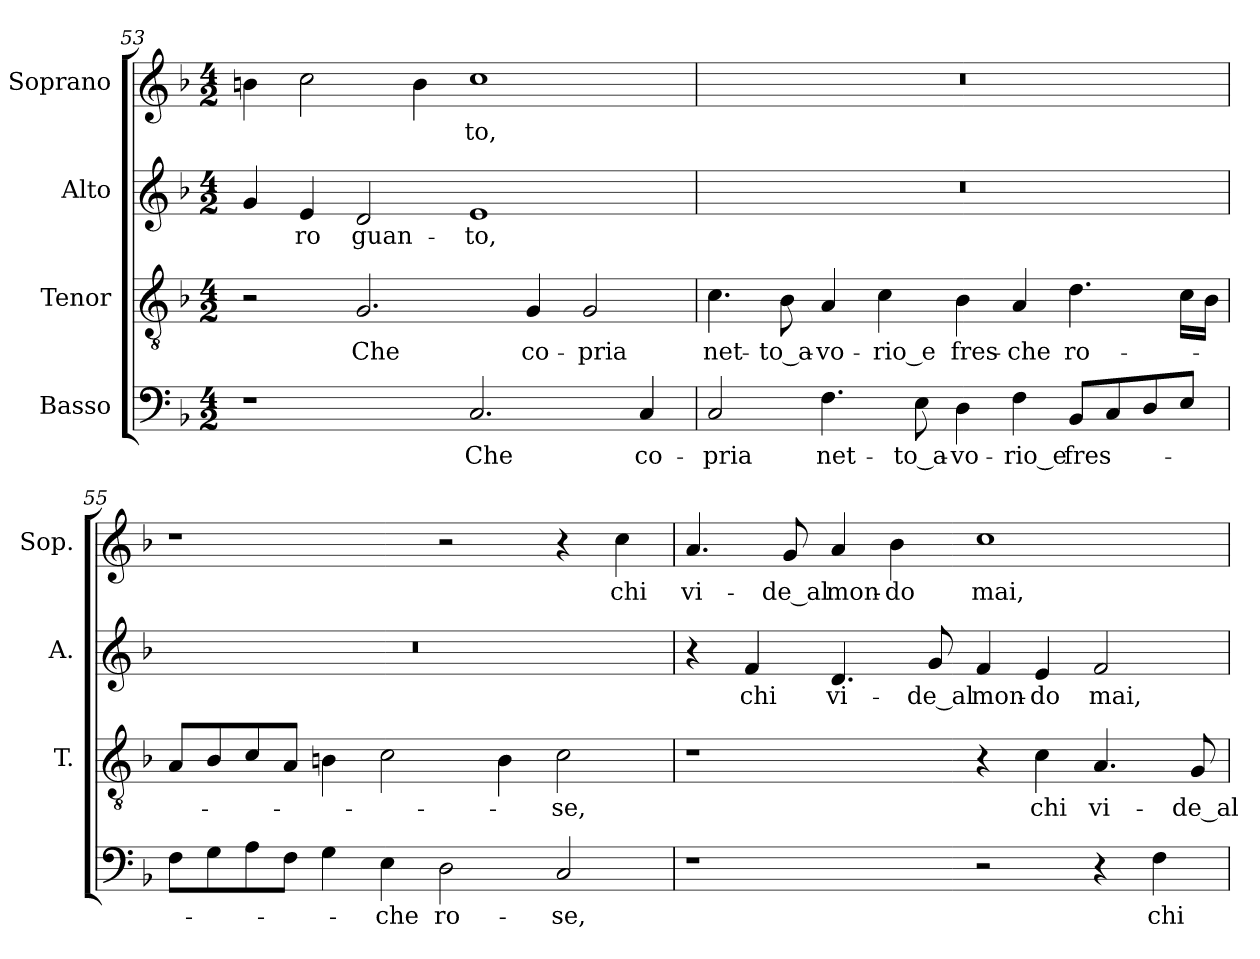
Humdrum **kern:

**kern	**text	**kern	**text	**kern	**text	**kern	**text
*part4	*part4	*part3	*part3	*part2	*part2	*part1	*part1
*staff4	*staff4	*staff3	*staff3	*staff2	*staff2	*staff1	*staff1
*I"Basso	*	*I"Tenor	*	*I"Alto	*	*I"Soprano	*
*	*	*I'T.	*	*I'A.	*	*I'Sop.	*
*clefF4	*	*clefGv2	*	*clefG2	*	*clefG2	*
*	*	*ITrd7c12	*	*	*	*	*
*k[b-]	*	*k[b-]	*	*k[b-]	*	*k[b-]	*
*F:	*	*F:	*	*F:	*	*F:	*
*M4/2	*	*M4/2	*	*M4/2	*	*M4/2	*
=53	=53	=53	=53	=53	=53	=53	=53
1r	.	2r	.	4gi/	.	4bni\	.
!	!	!	!	!	!LO:LY:b:color=#000000	!	!
.	.	.	.	4ei/	-ro	2cci\	.
!	!	!	!LO:LY:b:color=#000000	!	!	!	!
!	!	!	!	!	!LO:LY:b:color=#000000	!	!
.	.	2.GGi/	Che	2di/	guan-	.	.
.	.	.	.	.	.	4bi\	.
!	!LO:LY:b:color=#000000	!	!	!	!	!	!
!	!	!	!	!	!LO:LY:b:color=#000000	!	!
!	!	!	!	!	!	!	!LO:LY:b:color=#000000
2.Ci/	Che	.	.	1ei	-to,	1cci	-to,
!	!	!	!LO:LY:b:color=#000000	!	!	!	!
.	.	4GGi/	co-	.	.	.	.
!	!	!	!LO:LY:b:color=#000000	!	!	!	!
.	.	2GGi/	-pria	.	.	.	.
!	!LO:LY:b:color=#000000	!	!	!	!	!	!
4Ci/	co-	.	.	.	.	.	.
=54	=54	=54	=54	=54	=54	=54	=54
!	!LO:LY:b:color=#000000	!	!	!	!	!	!
!	!	!	!LO:LY:b:color=#000000	!LO:N:vis=1	!	!LO:N:vis=1	!
2Ci/	-pria	4.Ci\	net-	0r	.	0r	.
!	!	!	!LO:LY:b:color=#000000	!	!	!	!
.	.	8BB-i\	-to_a-	.	.	.	.
!	!LO:LY:b:color=#000000	!	!	!	!	!	!
!	!	!	!LO:LY:b:color=#000000	!	!	!	!
4.Fi\	net-	4AAi/	-vo-	.	.	.	.
!	!	!	!LO:LY:b:color=#000000	!	!	!	!
.	.	4Ci\	-rio_e	.	.	.	.
!	!LO:LY:b:color=#000000	!	!	!	!	!	!
8Ei\	-to_a-	.	.	.	.	.	.
!	!LO:LY:b:color=#000000	!	!	!	!	!	!
!	!	!	!LO:LY:b:color=#000000	!	!	!	!
4Di\	-vo-	4BB-i\	fres-	.	.	.	.
!	!LO:LY:b:color=#000000	!	!	!	!	!	!
!	!	!	!LO:LY:b:color=#000000	!	!	!	!
4Fi\	-rio_e	4AAi/	-che	.	.	.	.
!	!LO:LY:b:color=#000000	!	!	!	!	!	!
!	!	!	!LO:LY:b:color=#000000	!	!	!	!
8BB-i/L	fres-	4.Di\	ro-	.	.	.	.
8Ci/	.	.	.	.	.	.	.
8Di/	.	.	.	.	.	.	.
8Ei/J	.	16Ci\LL	.	.	.	.	.
.	.	16BB-i\JJ	.	.	.	.	.
!!LO:PB:g=z
=55	=55	=55	=55	=55	=55	=55	=55
!	!	!	!	!LO:N:vis=1	!	!	!
8Fi\L	.	8AAi/L	.	0r	.	1r	.
8Gi\	.	8BB-i/	.	.	.	.	.
8Ai\	.	8Ci/	.	.	.	.	.
8Fi\J	.	8AAi/J	.	.	.	.	.
4Gi\	.	4BBni\	.	.	.	.	.
!	!LO:LY:b:color=#000000	!	!	!	!	!	!
4Ei\	-che	2Ci\	.	.	.	.	.
!	!LO:LY:b:color=#000000	!	!	!	!	!	!
2Di\	ro-	.	.	.	.	2r	.
.	.	4BBi\	.	.	.	.	.
!	!LO:LY:b:color=#000000	!	!	!	!	!	!
!	!	!	!LO:LY:b:color=#000000	!	!	!	!
2Ci/	-se,	2Ci\	-se,	.	.	4r	.
!	!	!	!	!	!	!	!LO:LY:b:color=#000000
.	.	.	.	.	.	4cci\	chi
=56	=56	=56	=56	=56	=56	=56	=56
!	!	!	!	!	!	!	!LO:LY:b:color=#000000
1r	.	1r	.	4r	.	4.ai/	vi-
!	!	!	!	!	!LO:LY:b:color=#000000	!	!
.	.	.	.	4fi/	chi	.	.
!	!	!	!	!	!	!	!LO:LY:b:color=#000000
.	.	.	.	.	.	8gi/	-de_al
!	!	!	!	!	!LO:LY:b:color=#000000	!	!
!	!	!	!	!	!	!	!LO:LY:b:color=#000000
.	.	.	.	4.di/	vi-	4ai/	mon-
!	!	!	!	!	!	!	!LO:LY:b:color=#000000
.	.	.	.	.	.	4b-i\	-do
!	!	!	!	!	!LO:LY:b:color=#000000	!	!
.	.	.	.	8gi/	-de_al	.	.
!	!	!	!	!	!LO:LY:b:color=#000000	!	!
!	!	!	!	!	!	!	!LO:LY:b:color=#000000
2r	.	4r	.	4fi/	mon-	1cci	mai,
!	!	!	!LO:LY:b:color=#000000	!	!	!	!
!	!	!	!	!	!LO:LY:b:color=#000000	!	!
.	.	4Ci\	chi	4ei/	-do	.	.
!	!	!	!LO:LY:b:color=#000000	!	!	!	!
!	!	!	!	!	!LO:LY:b:color=#000000	!	!
4r	.	4.AAi/	vi-	2fi/	mai,	.	.
!	!LO:LY:b:color=#000000	!	!	!	!	!	!
4Fi\	chi	.	.	.	.	.	.
!	!	!	!LO:LY:b:color=#000000	!	!	!	!
.	.	8GGi/	-de_al	.	.	.	.
=	=	=	=	=	=	=	=
*-	*-	*-	*-	*-	*-	*-	*-
